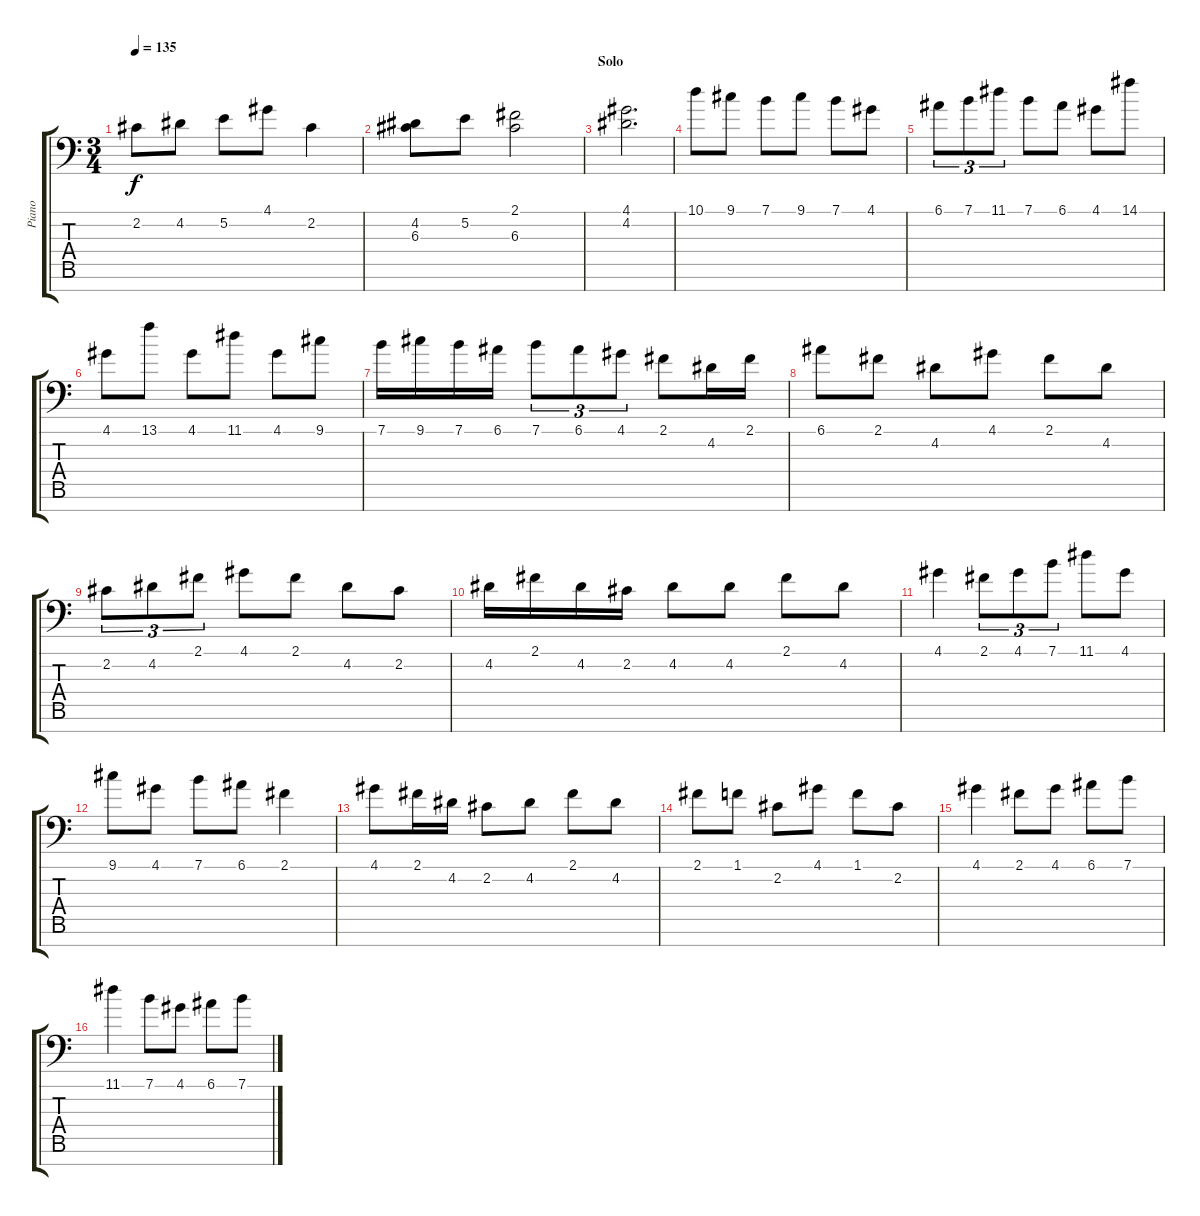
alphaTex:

\track ("Piano" "Piano") {instrument acousticgrandpiano}
\staff {score tabs}
\tuning (E4 B3 G3 D3 A2 E2 A1) {hide}
\ts (3 4)
\tempo 135
\clef f4
\ks c
2.2.8{dy f} 4.2.8 5.2.8 4.1.8 2.2.4 |
(4.2 6.3).8 5.2.8 (2.1 6.3).2 |
\section ("" "Solo")
(4.1 4.2).2{d} |
10.1.8 9.1.8 7.1.8 9.1.8 7.1.8 4.1.8 |
6.1.8{tu (3 2)} 7.1.8{tu (3 2)} 11.1.8{tu (3 2)} 7.1.8 6.1.8 4.1.8 14.1.8 |
4.1.8 13.1.8 4.1.8 11.1.8 4.1.8 9.1.8 |
7.1.16 9.1.16 7.1.16 6.1.16 7.1.8{tu (3 2)} 6.1.8{tu (3 2)} 4.1.8{tu (3 2)} 2.1.8 4.2.16 2.1.16 |
6.1.8 2.1.8 4.2.8 4.1.8 2.1.8 4.2.8 |
2.2.8{tu (3 2)} 4.2.8{tu (3 2)} 2.1.8{tu (3 2)} 4.1.8 2.1.8 4.2.8 2.2.8 |
4.2.16 2.1.16 4.2.16 2.2.16 4.2.8 4.2.8 2.1.8 4.2.8 |
4.1.4 2.1.8{tu (3 2)} 4.1.8{tu (3 2)} 7.1.8{tu (3 2)} 11.1.8 4.1.8 |
9.1.8 4.1.8 7.1.8 6.1.8 2.1.4 |
4.1.8 2.1.16 4.2.16 2.2.8 4.2.8 2.1.8 4.2.8 |
2.1.8 1.1.8 2.2.8 4.1.8 1.1.8 2.2.8 |
4.1.4 2.1.8 4.1.8 6.1.8 7.1.8 |
11.1.4 7.1.8 4.1.8 6.1.8 7.1.8
